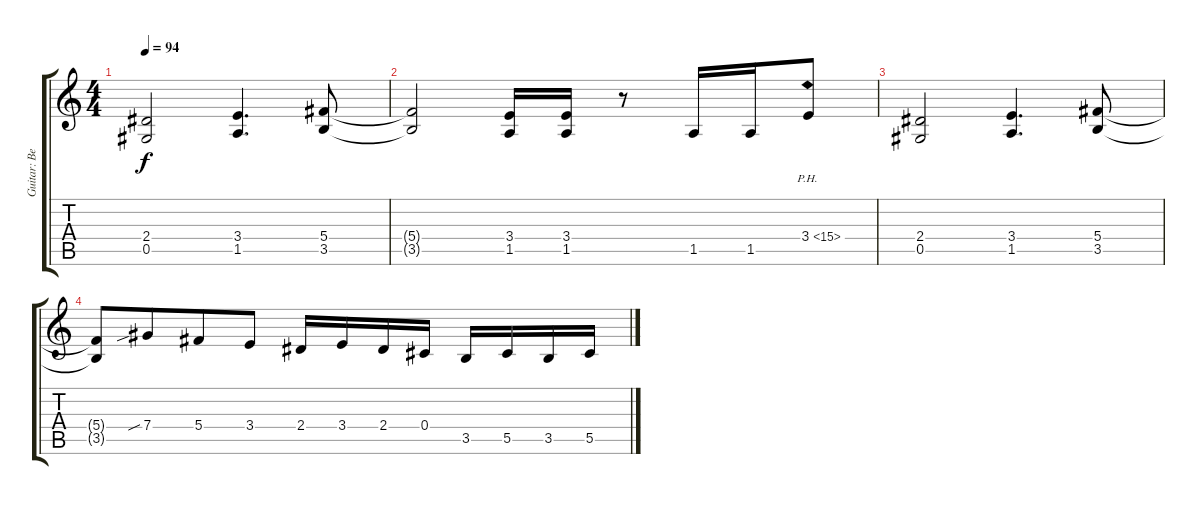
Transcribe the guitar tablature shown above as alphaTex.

\track ("Guitar: Ben" "Guitar: Be") {instrument distortionguitar}
\staff {score tabs}
\tuning (Eb4 Bb3 Gb3 Db3 Ab2 Eb2) {hide}
\ts (4 4)
\tempo 94
\clef g2
\ks c
(2.4 0.5).2{dy f} (3.4 1.5).4{d} (5.4 3.5).8 |
(5.4{t} 3.5{t}).2 (3.4 1.5).16 (3.4 1.5).16 r.8 1.5.16 1.5.16 3.4{ph 12}.8 |
(2.4 0.5).2 (3.4 1.5).4{d} (5.4 3.5).8 |
(5.4{t} 3.5{t}).8 7.4{sib}.8{beam merge} 5.4.8 3.4.8 2.4.16 3.4.16 2.4.16 0.4.16 3.5.16 5.5.16 3.5.16 5.5.16
